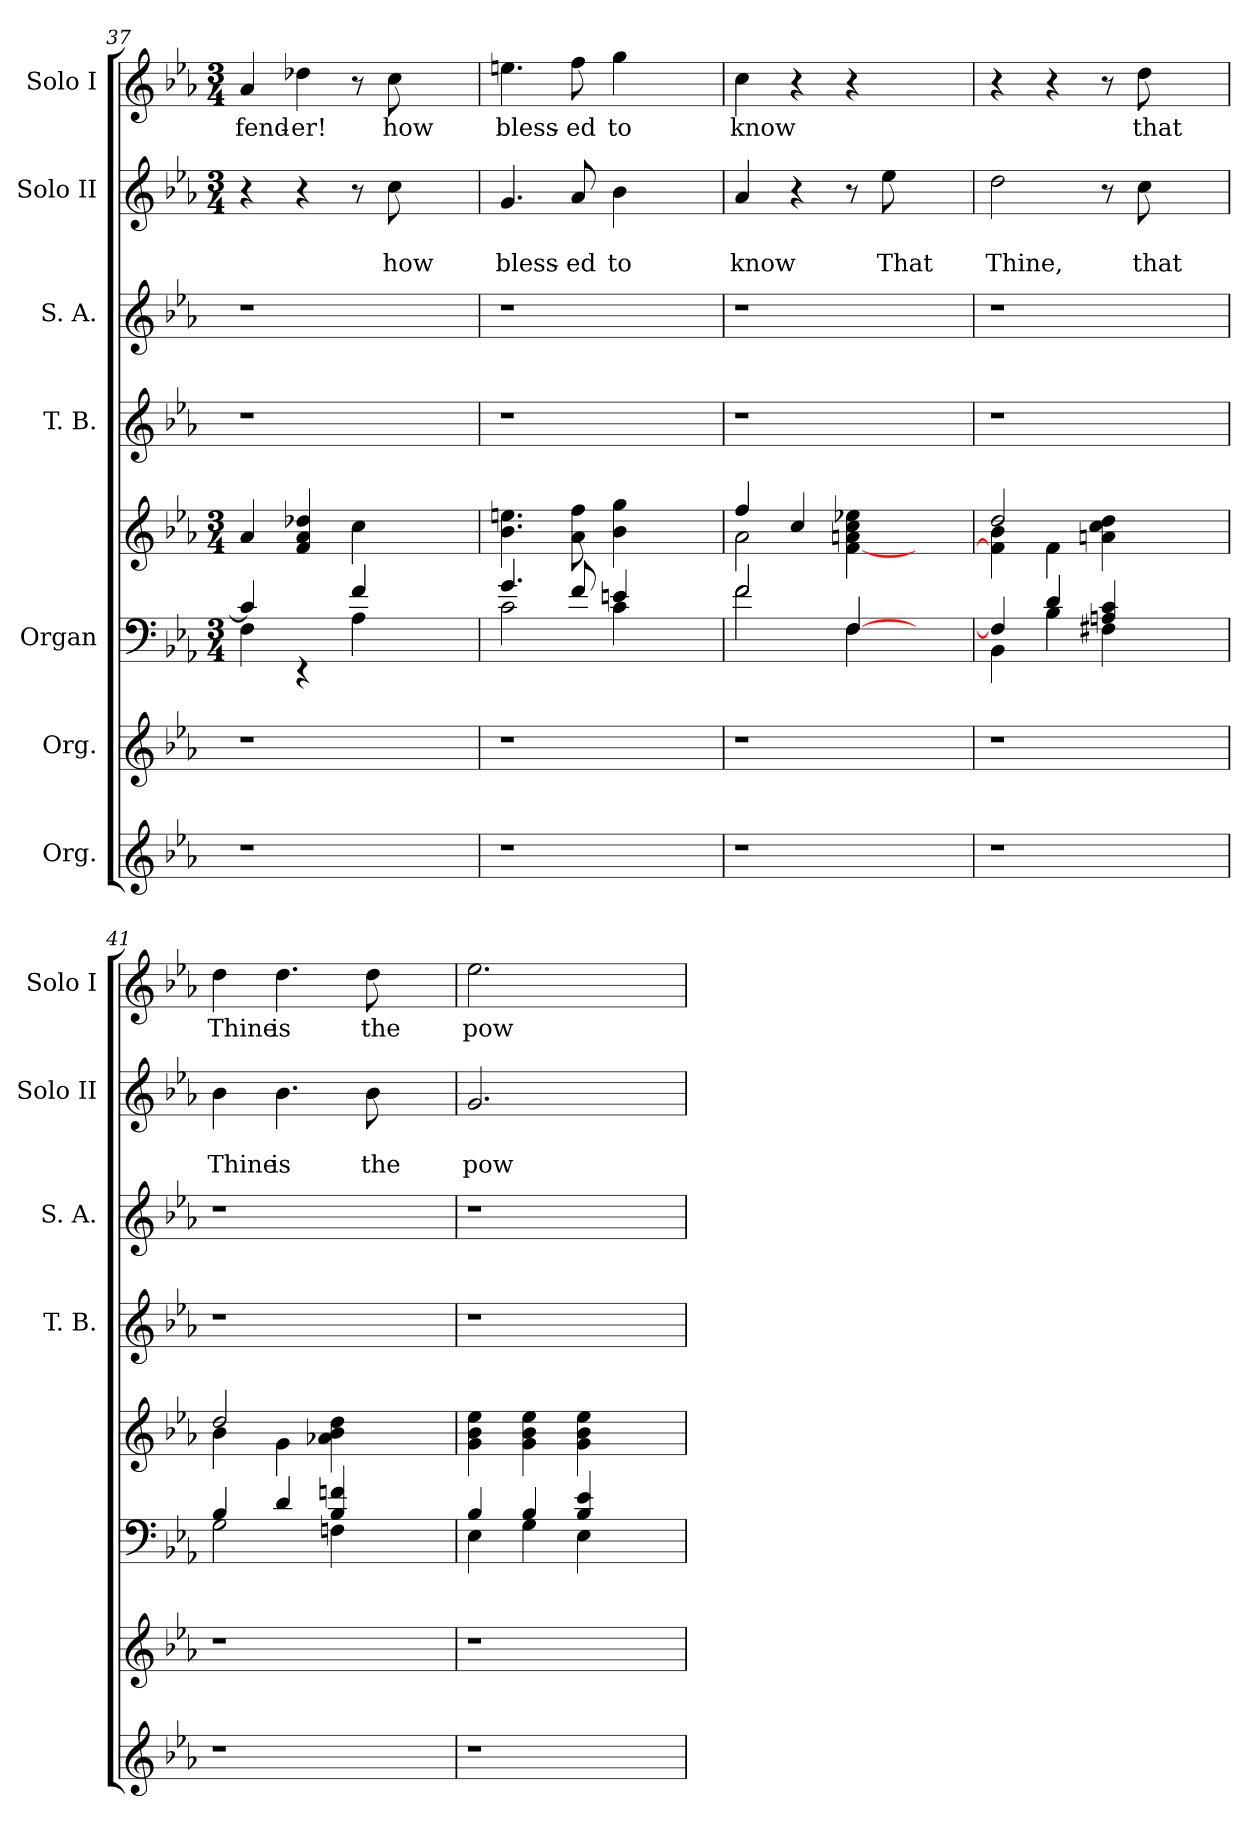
**kern	**kern	**kern	**kern	**kern	**kern	**kern	**text	**text	**kern	**text
*part7	*part6	*part5	*part5	*part4	*part3	*part2	*part2	*part2	*part1	*part1
*staff8	*staff7	*staff6	*staff5	*staff4	*staff3	*staff2	*staff2	*staff2	*staff1	*staff1
*I"Org.	*I"Org.	*I"Organ	*	*I"T. B.	*I"S. A.	*I"Solo II	*	*	*I"Solo I	*
*	*	*	*	*I'T. B.	*I'S. A.	*I'Solo II	*	*	*I'Solo I	*
*clefG2	*clefG2	*clefF4	*clefG2	*clefG2	*clefG2	*clefG2	*	*	*clefG2	*
*k[b-e-a-]	*k[b-e-a-]	*k[b-e-a-]	*k[b-e-a-]	*k[b-e-a-]	*k[b-e-a-]	*k[b-e-a-]	*	*	*k[b-e-a-]	*
*E-:	*E-:	*E-:	*E-:	*E-:	*E-:	*E-:	*	*	*E-:	*
*	*	*M3/4	*M3/4	*	*	*M3/4	*	*	*M3/4	*
=37	=37	=37	=37	=37	=37	=37	=37	=37	=37	=37
*	*	*^	*	*	*	*	*	*	*	*
!	!	!	!	!	!	!	!	!	!	!	!LO:LY:b
1r	1r	4c/]	4F\	4a-/	1r	1r	4r	.	.	4a-/	-fend-
!	!	!	!	!	!	!	!	!	!	!	!LO:LY:b
.	.	4ryy	4rEE	4f/ 4a-/ 4dd-X/	.	.	4r	.	.	4dd-X\	-er!
.	.	4f/	4A-\	4cc\	.	.	8r	.	.	8r	.
!	!	!	!	!	!	!	!	!	!LO:LY:b	!	!LO:LY:b
.	.	.	.	.	.	.	8cc\	.	how	8cc\	how
.	.	4ryy	4ryy	4ryy	.	.	4ryy	.	.	4ryy	.
=38	=38	=38	=38	=38	=38	=38	=38	=38	=38	=38	=38
!	!	!	!	!	!	!	!	!	!LO:LY:b	!	!LO:LY:b
1r	1r	4.g/	2c\	4.b-\ 4.een\	1r	1r	4.g/	.	bless-	4.een\	bless-
!	!	!	!	!	!	!	!	!	!LO:LY:b	!	!LO:LY:b
.	.	8f/	.	8a-\ 8ff\	.	.	8a-/	.	-ed	8ff\	-ed
!	!	!	!	!	!	!	!	!	!LO:LY:b	!	!LO:LY:b
.	.	4en/	4c\	4b-\ 4gg\	.	.	4b-\	.	to	4gg\	to
.	.	4ryy	4ryy	4ryy	.	.	4ryy	.	.	4ryy	.
!!LO:PB:g=z
=39	=39	=39	=39	=39	=39	=39	=39	=39	=39	=39	=39
*	*	*	*	*^	*	*	*	*	*	*	*
!	!	!	!	!	!	!	!	!	!	!LO:LY:b	!	!LO:LY:b
1r	1r	2f/	2f\	4ff/	2a-\	1r	1r	4a-/	.	know	4cc\	know
.	.	.	.	4cc/	.	.	.	4r	.	.	4r	.
.	.	[>4F/	4F\	4ryy	[<4f\ 4an\ 4cc\ 4ee-X\	.	.	8r	.	.	4r	.
!	!	!	!	!	!	!	!	!	!	!LO:LY:b	!	!
.	.	.	.	.	.	.	.	8ee-\	.	That	.	.
.	.	4ryy	4ryy	4ryy	4ryy	.	.	4ryy	.	.	4ryy	.
=40	=40	=40	=40	=40	=40	=40	=40	=40	=40	=40	=40	=40
!	!	!	!	!	!	!	!	!	!	!LO:LY:b	!	!
1r	1r	4F/]	4BB-\	2dd/	4f\] 4b-\	1r	1r	2dd\	.	Thine,	4r	.
.	.	4d/	4B-\	.	4f\	.	.	.	.	.	4r	.
.	.	4An/ 4c/	4F#X\	4ryy	4an\ 4cc\ 4dd\	.	.	8r	.	.	8r	.
!	!	!	!	!	!	!	!	!	!	!LO:LY:b	!	!LO:LY:b
.	.	.	.	.	.	.	.	8cc\	.	that	8dd\	that
.	.	4ryy	4ryy	4ryy	4ryy	.	.	4ryy	.	.	4ryy	.
=41	=41	=41	=41	=41	=41	=41	=41	=41	=41	=41	=41	=41
!	!	!	!	!	!	!	!	!	!	!LO:LY:b	!	!LO:LY:b
1r	1r	4B-/	2G\	2dd/	4b-\	1r	1r	4b-\	.	Thine	4dd\	Thine
!	!	!	!	!	!	!	!	!	!	!LO:LY:b	!	!LO:LY:b
.	.	4d/	.	.	4g\	.	.	4.b-\	.	is	4.dd\	is
.	.	4B-/ 4fn/	4Fn\	4ryy	4a-X\ 4b-\ 4dd\	.	.	.	.	.	.	.
!	!	!	!	!	!	!	!	!	!	!LO:LY:b	!	!LO:LY:b
.	.	.	.	.	.	.	.	8b-\	.	the	8dd\	the
.	.	4ryy	4ryy	4ryy	4ryy	.	.	4ryy	.	.	4ryy	.
=42	=42	=42	=42	=42	=42	=42	=42	=42	=42	=42	=42	=42
!	!	!	!	!	!	!	!	!	!	!LO:LY:b	!	!LO:LY:b
*	*	*	*	*v	*v	*	*	*	*	*	*	*
1r	1r	4B-/	4E-\	4g\ 4b-\ 4ee-\	1r	1r	2.g/	.	pow-	2.ee-\	pow-
.	.	4B-/	4G\	4g\ 4b-\ 4ee-\	.	.	.	.	.	.	.
.	.	4B-/ 4e-/	4E-\	4g\ 4b-\ 4ee-\	.	.	.	.	.	.	.
.	.	4ryy	4ryy	4ryy	.	.	4ryy	.	.	4ryy	.
*	*	*v	*v	*	*	*	*	*	*	*	*
=	=	=	=	=	=	=	=	=	=	=
*-	*-	*-	*-	*-	*-	*-	*-	*-	*-	*-
